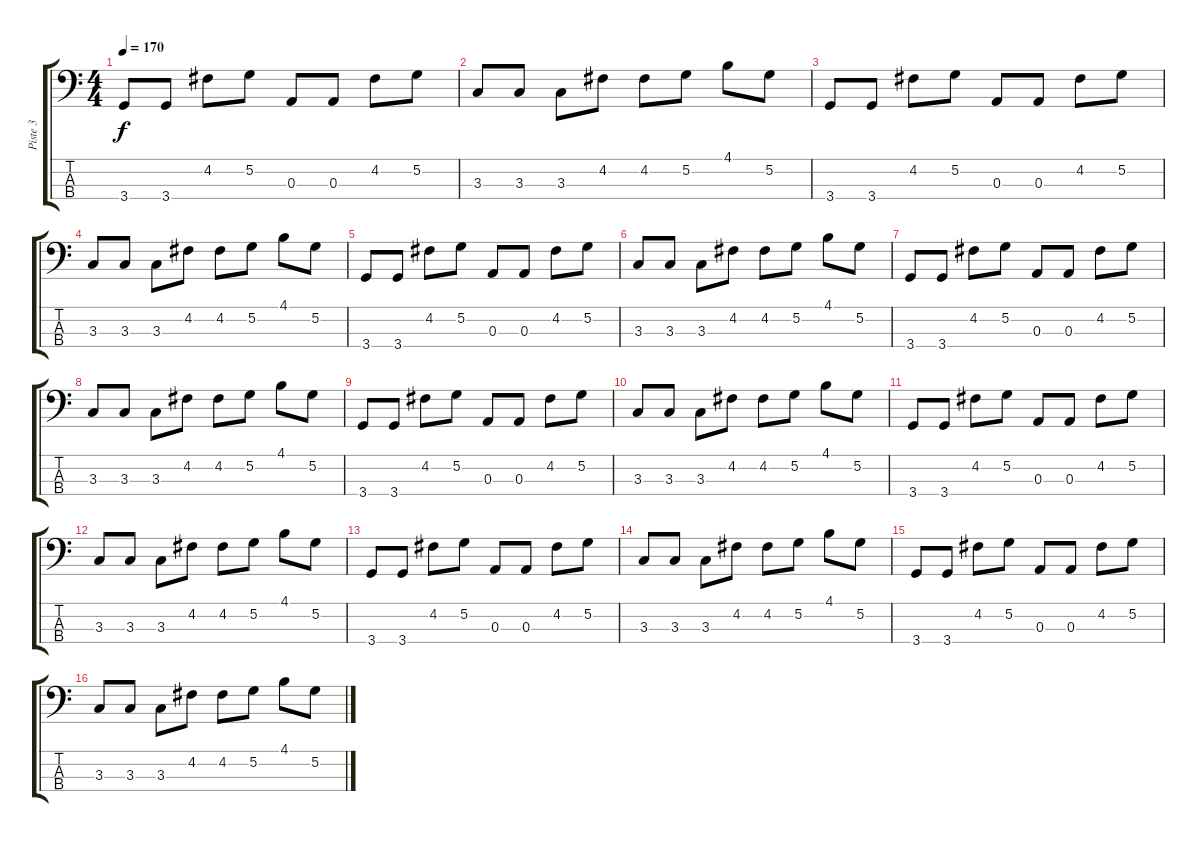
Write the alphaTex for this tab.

\track ("Piste 3" "Piste 3") {instrument electricbasspick}
\staff {score tabs}
\tuning (G2 D2 A1 E1) {hide}
\ts (4 4)
\tempo 170
\clef f4
\ks c
3.4.8{dy f instrument electricbasspick} 3.4.8 4.2.8 5.2.8 0.3.8 0.3.8 4.2.8 5.2.8 |
3.3.8 3.3.8 3.3.8 4.2.8 4.2.8 5.2.8 4.1.8 5.2.8 |
3.4.8 3.4.8 4.2.8 5.2.8 0.3.8 0.3.8 4.2.8 5.2.8 |
3.3.8 3.3.8 3.3.8 4.2.8 4.2.8 5.2.8 4.1.8 5.2.8 |
3.4.8 3.4.8 4.2.8 5.2.8 0.3.8 0.3.8 4.2.8 5.2.8 |
3.3.8 3.3.8 3.3.8 4.2.8 4.2.8 5.2.8 4.1.8 5.2.8 |
3.4.8 3.4.8 4.2.8 5.2.8 0.3.8 0.3.8 4.2.8 5.2.8 |
3.3.8 3.3.8 3.3.8 4.2.8 4.2.8 5.2.8 4.1.8 5.2.8 |
3.4.8 3.4.8 4.2.8 5.2.8 0.3.8 0.3.8 4.2.8 5.2.8 |
3.3.8 3.3.8 3.3.8 4.2.8 4.2.8 5.2.8 4.1.8 5.2.8 |
3.4.8 3.4.8 4.2.8 5.2.8 0.3.8 0.3.8 4.2.8 5.2.8 |
3.3.8 3.3.8 3.3.8 4.2.8 4.2.8 5.2.8 4.1.8 5.2.8 |
3.4.8 3.4.8 4.2.8 5.2.8 0.3.8 0.3.8 4.2.8 5.2.8 |
3.3.8 3.3.8 3.3.8 4.2.8 4.2.8 5.2.8 4.1.8 5.2.8 |
3.4.8 3.4.8 4.2.8 5.2.8 0.3.8 0.3.8 4.2.8 5.2.8 |
3.3.8 3.3.8 3.3.8 4.2.8 4.2.8 5.2.8 4.1.8 5.2.8
